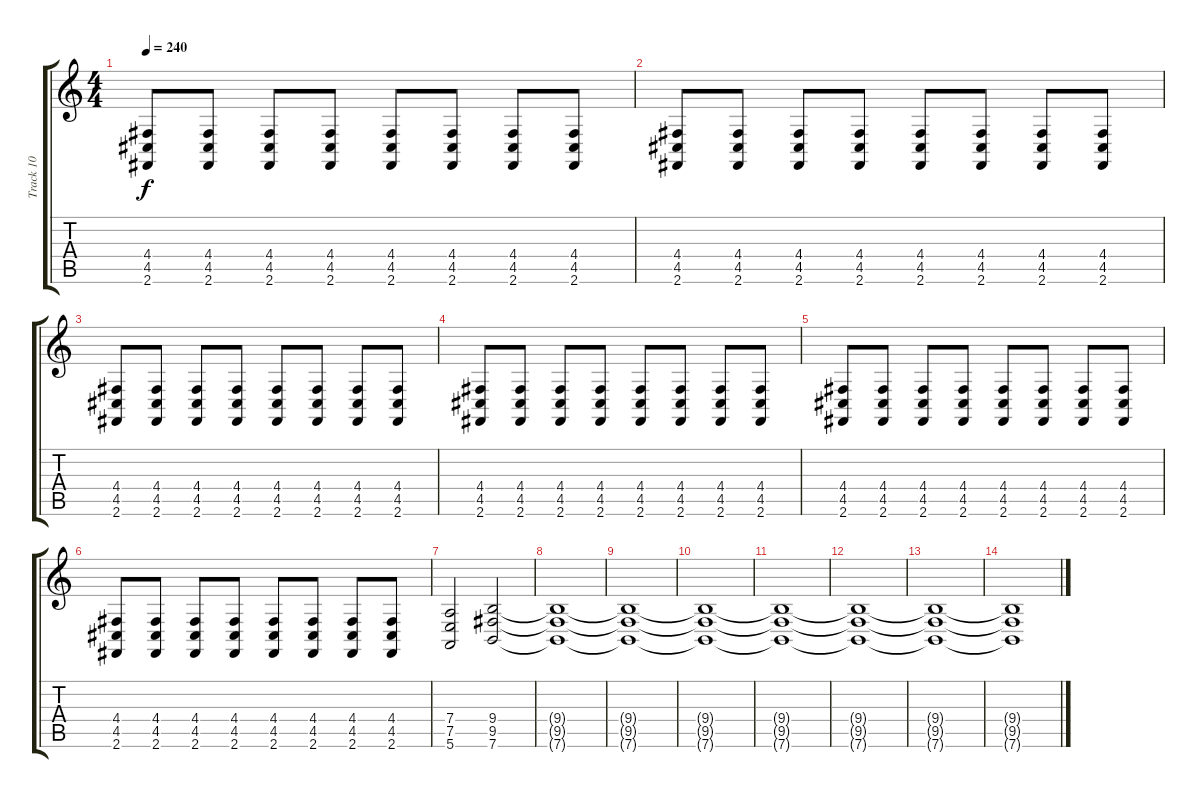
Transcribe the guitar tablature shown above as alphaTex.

\track ("Track 10" "Track 10") {instrument stringensemble1}
\staff {score tabs}
\tuning (E4 B3 G3 D3 A2 E2) {hide}
\ts (4 4)
\tempo 240
\clef g2
\ks c
(4.4 4.5 2.6).8{dy f volume 16} (4.4 4.5 2.6).8 (4.4 4.5 2.6).8 (4.4 4.5 2.6).8 (4.4 4.5 2.6).8 (4.4 4.5 2.6).8 (4.4 4.5 2.6).8 (4.4 4.5 2.6).8 |
(4.4 4.5 2.6).8 (4.4 4.5 2.6).8 (4.4 4.5 2.6).8 (4.4 4.5 2.6).8 (4.4 4.5 2.6).8 (4.4 4.5 2.6).8 (4.4 4.5 2.6).8 (4.4 4.5 2.6).8 |
(4.4 4.5 2.6).8 (4.4 4.5 2.6).8 (4.4 4.5 2.6).8 (4.4 4.5 2.6).8 (4.4 4.5 2.6).8 (4.4 4.5 2.6).8 (4.4 4.5 2.6).8 (4.4 4.5 2.6).8 |
(4.4 4.5 2.6).8 (4.4 4.5 2.6).8 (4.4 4.5 2.6).8 (4.4 4.5 2.6).8 (4.4 4.5 2.6).8 (4.4 4.5 2.6).8 (4.4 4.5 2.6).8 (4.4 4.5 2.6).8 |
(4.4 4.5 2.6).8 (4.4 4.5 2.6).8 (4.4 4.5 2.6).8 (4.4 4.5 2.6).8 (4.4 4.5 2.6).8 (4.4 4.5 2.6).8 (4.4 4.5 2.6).8 (4.4 4.5 2.6).8 |
(4.4 4.5 2.6).8 (4.4 4.5 2.6).8 (4.4 4.5 2.6).8 (4.4 4.5 2.6).8 (4.4 4.5 2.6).8 (4.4 4.5 2.6).8 (4.4 4.5 2.6).8 (4.4 4.5 2.6).8 |
(7.4 7.5 5.6).2 (9.4 9.5 7.6).2 |
(9.4{t} 9.5{t} 7.6{t}).1 |
(9.4{t} 9.5{t} 7.6{t}).1 |
(9.4{t} 9.5{t} 7.6{t}).1 |
(9.4{t} 9.5{t} 7.6{t}).1 |
(9.4{t} 9.5{t} 7.6{t}).1 |
(9.4{t} 9.5{t} 7.6{t}).1 |
(9.4{t} 9.5{t} 7.6{t}).1
